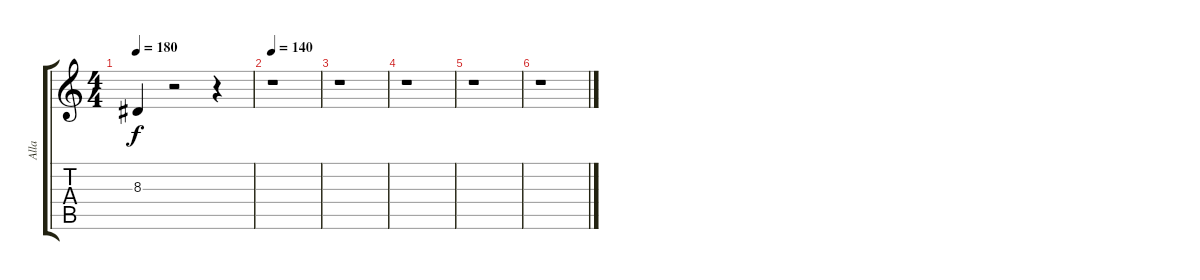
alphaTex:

\track ("Alla" "Alla") {instrument flute}
\staff {score tabs}
\tuning (E4 B3 G3 D3 A2 E2) {hide}
\ts (4 4)
\tempo 180
\clef g2
\ks c
8.3.4{dy f} r.2 r.4 |
\tempo 140
r.1 |
r.1 |
r.1 |
r.1 |
r.1
